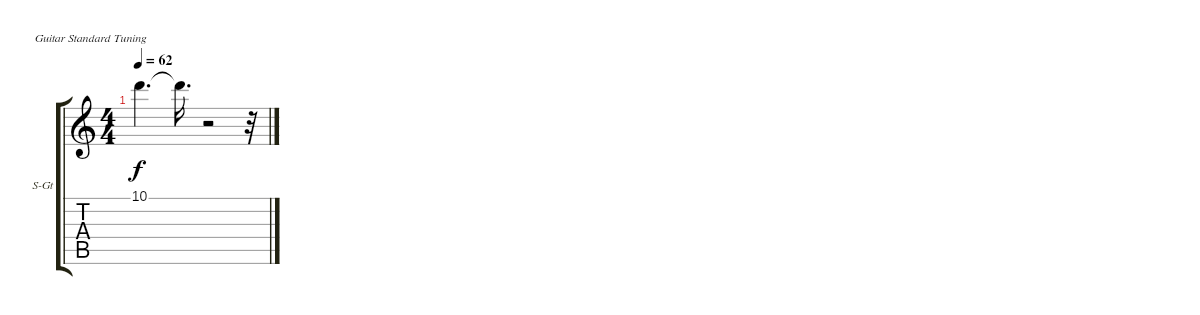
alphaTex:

\bracketExtendMode groupsimilarinstruments
\firstSystemTrackNameOrientation horizontal
\otherSystemsTrackNameOrientation horizontal
\track ("Соло/Ритм гитара" "S-Gt") {instrument acousticguitarsteel}
\staff {score tabs}
\tuning (E4 B3 G3 D3 A2 E2)
\ts (4 4)
\tempo 62
\clef g2
\ks c
10.1{t}.4{d dy f} 10.1{t}.16{d} r.2 r.32
